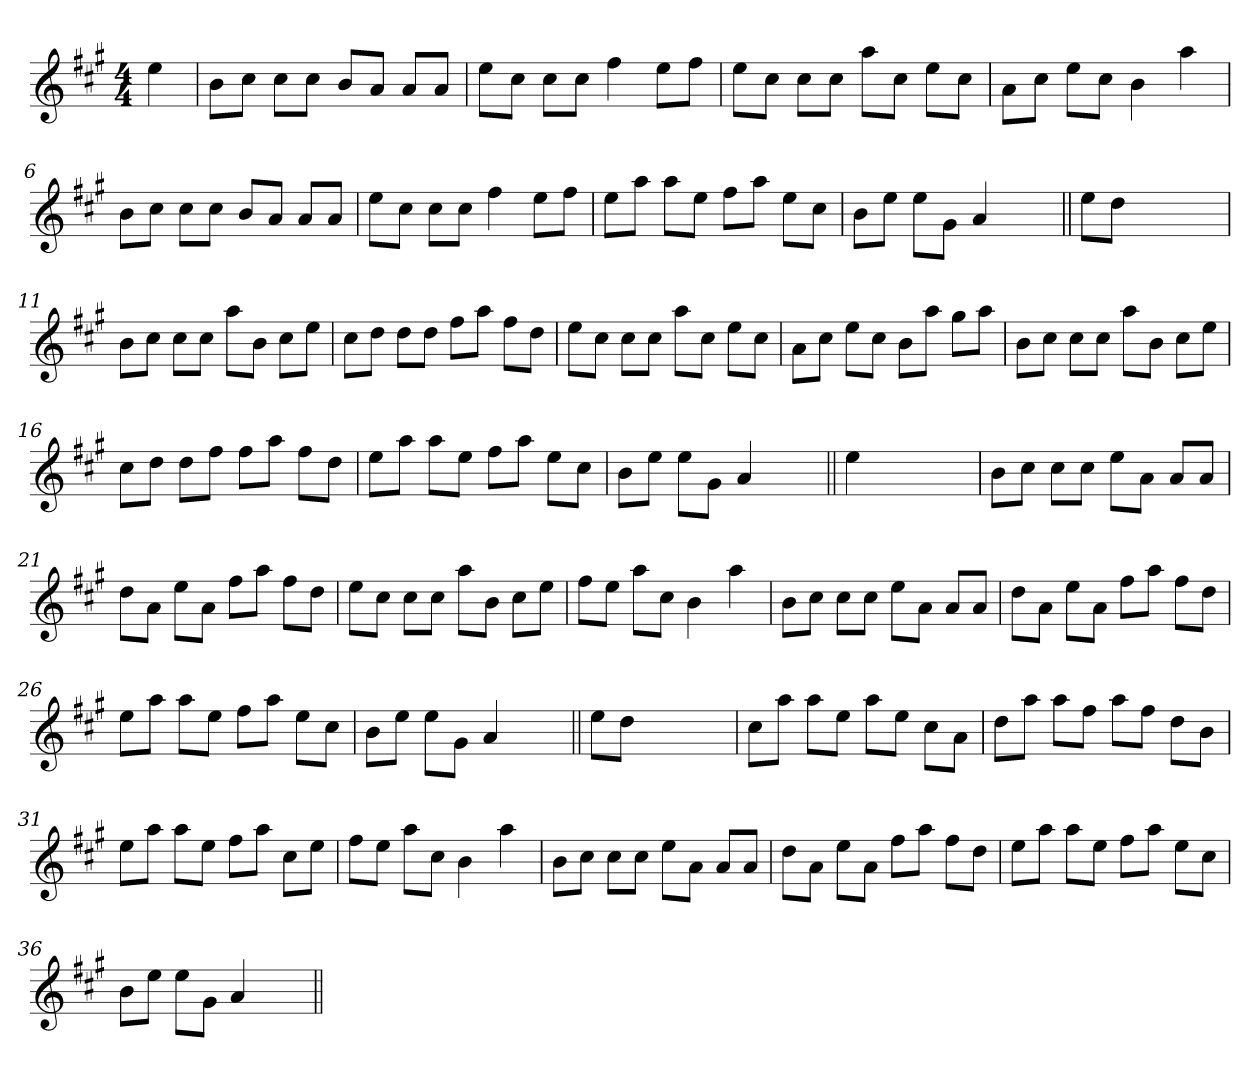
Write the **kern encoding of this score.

**kern
*part1
*staff1
*clefG2
*k[f#c#g#]
*A:
*M4/4
=1
4ee\
=2
8b\L
8cc#\J
8cc#\L
8cc#\J
8b/L
8a/J
8a/L
8a/J
=3
8ee\L
8cc#\J
8cc#\L
8cc#\J
4ff#\
8ee\L
8ff#\J
=4
8ee\L
8cc#\J
8cc#\L
8cc#\J
8aa\L
8cc#\J
8ee\L
8cc#\J
=5
8a\L
8cc#\J
8ee\L
8cc#\J
4b\
4aa\
=6
8b\L
8cc#\J
8cc#\L
8cc#\J
8b/L
8a/J
8a/L
8a/J
!!LO:LB:g=z
=7
8ee\L
8cc#\J
8cc#\L
8cc#\J
4ff#\
8ee\L
8ff#\J
=8
8ee\L
8aa\J
8aa\L
8ee\J
8ff#\L
8aa\J
8ee\L
8cc#\J
=9
8b\L
8ee\J
8ee\L
8g#\J
4a/
4ryy
=10||
8ee\L
8dd\J
2.ryy
=11
8b\L
8cc#\J
8cc#\L
8cc#\J
8aa\L
8b\J
8cc#\L
8ee\J
=12
8cc#\L
8dd\J
8dd\L
8dd\J
8ff#\L
8aa\J
8ff#\L
8dd\J
!!LO:LB:g=z
=13
8ee\L
8cc#\J
8cc#\L
8cc#\J
8aa\L
8cc#\J
8ee\L
8cc#\J
=14
8a\L
8cc#\J
8ee\L
8cc#\J
8b\L
8aa\J
8gg#\L
8aa\J
=15
8b\L
8cc#\J
8cc#\L
8cc#\J
8aa\L
8b\J
8cc#\L
8ee\J
=16
8cc#\L
8dd\J
8dd\L
8ff#\J
8ff#\L
8aa\J
8ff#\L
8dd\J
=17
8ee\L
8aa\J
8aa\L
8ee\J
8ff#\L
8aa\J
8ee\L
8cc#\J
!!LO:LB:g=z
=18
8b\L
8ee\J
8ee\L
8g#\J
4a/
4ryy
=19||
4ee\
2.ryy
=20
8b\L
8cc#\J
8cc#\L
8cc#\J
8ee\L
8a\J
8a/L
8a/J
=21
8dd\L
8a\J
8ee\L
8a\J
8ff#\L
8aa\J
8ff#\L
8dd\J
=22
8ee\L
8cc#\J
8cc#\L
8cc#\J
8aa\L
8b\J
8cc#\L
8ee\J
=23
8ff#\L
8ee\J
8aa\L
8cc#\J
4b\
4aa\
!!LO:LB:g=z
=24
8b\L
8cc#\J
8cc#\L
8cc#\J
8ee\L
8a\J
8a/L
8a/J
=25
8dd\L
8a\J
8ee\L
8a\J
8ff#\L
8aa\J
8ff#\L
8dd\J
=26
8ee\L
8aa\J
8aa\L
8ee\J
8ff#\L
8aa\J
8ee\L
8cc#\J
=27
8b\L
8ee\J
8ee\L
8g#\J
4a/
4ryy
=28||
8ee\L
8dd\J
2.ryy
!!LO:LB:g=z
=29
8cc#\L
8aa\J
8aa\L
8ee\J
8aa\L
8ee\J
8cc#\L
8a\J
=30
8dd\L
8aa\J
8aa\L
8ff#\J
8aa\L
8ff#\J
8dd\L
8b\J
=31
8ee\L
8aa\J
8aa\L
8ee\J
8ff#\L
8aa\J
8cc#\L
8ee\J
=32
8ff#\L
8ee\J
8aa\L
8cc#\J
4b\
4aa\
=33
8b\L
8cc#\J
8cc#\L
8cc#\J
8ee\L
8a\J
8a/L
8a/J
!!LO:LB:g=z
=34
8dd\L
8a\J
8ee\L
8a\J
8ff#\L
8aa\J
8ff#\L
8dd\J
=35
8ee\L
8aa\J
8aa\L
8ee\J
8ff#\L
8aa\J
8ee\L
8cc#\J
=36
8b\L
8ee\J
8ee\L
8g#\J
4a/
4ryy
=||
*-
